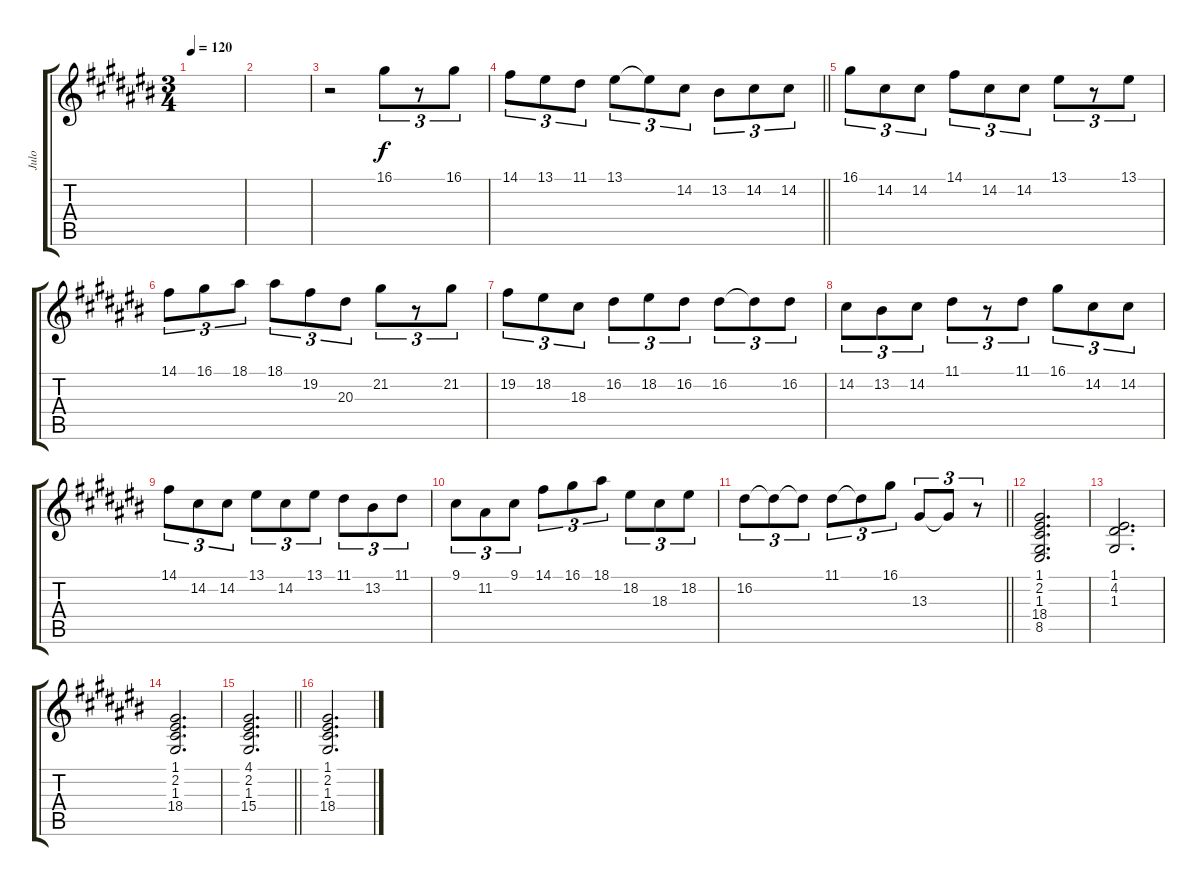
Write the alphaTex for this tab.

\track ("Julo" "Julo") {instrument lead1square}
\staff {score tabs}
\tuning (E4 B3 G3 D3 A2 E2) {hide}
\ts (3 4)
\tempo 120
\clef g2
\ks c#
|
|
r.2{instrument violin} 16.1.8{tu (3 2) dy f} r.8{tu (3 2)} 16.1.8{tu (3 2)} |
\barLineRight lightlight
14.1.8{tu (3 2)} 13.1.8{tu (3 2)} 11.1.8{tu (3 2)} 13.1.8{tu (3 2)} 13.1{t}.8{tu (3 2)} 14.2.8{tu (3 2)} 13.2.8{tu (3 2)} 14.2.8{tu (3 2)} 14.2.8{tu (3 2)} |
16.1.8{tu (3 2)} 14.2.8{tu (3 2)} 14.2.8{tu (3 2)} 14.1.8{tu (3 2)} 14.2.8{tu (3 2)} 14.2.8{tu (3 2)} 13.1.8{tu (3 2)} r.8{tu (3 2)} 13.1.8{tu (3 2)} |
14.1.8{tu (3 2)} 16.1.8{tu (3 2)} 18.1.8{tu (3 2)} 18.1.8{tu (3 2)} 19.2.8{tu (3 2)} 20.3.8{tu (3 2)} 21.2.8{tu (3 2)} r.8{tu (3 2)} 21.2.8{tu (3 2)} |
19.2.8{tu (3 2)} 18.2.8{tu (3 2)} 18.3.8{tu (3 2)} 16.2.8{tu (3 2)} 18.2.8{tu (3 2)} 16.2.8{tu (3 2)} 16.2.8{tu (3 2)} 16.2{t}.8{tu (3 2)} 16.2.8{tu (3 2)} |
14.2.8{tu (3 2)} 13.2.8{tu (3 2)} 14.2.8{tu (3 2)} 11.1.8{tu (3 2)} r.8{tu (3 2)} 11.1.8{tu (3 2)} 16.1.8{tu (3 2)} 14.2.8{tu (3 2)} 14.2.8{tu (3 2)} |
14.1.8{tu (3 2)} 14.2.8{tu (3 2)} 14.2.8{tu (3 2)} 13.1.8{tu (3 2)} 14.2.8{tu (3 2)} 13.1.8{tu (3 2)} 11.1.8{tu (3 2)} 13.2.8{tu (3 2)} 11.1.8{tu (3 2)} |
9.1.8{tu (3 2)} 11.2.8{tu (3 2)} 9.1.8{tu (3 2)} 14.1.8{tu (3 2)} 16.1.8{tu (3 2)} 18.1.8{tu (3 2)} 18.2.8{tu (3 2)} 18.3.8{tu (3 2)} 18.2.8{tu (3 2)} |
\barLineRight lightlight
16.2.8{tu (3 2)} 16.2{t}.8{tu (3 2)} 16.2{t}.8{tu (3 2)} 11.1.8{tu (3 2)} 11.1{t}.8{tu (3 2)} 16.1.8{tu (3 2)} 13.3.8{tu (3 2)} 13.3{t}.8{tu (3 2)} r.8{tu (3 2)} |
(1.1 2.2 1.3 18.4 8.5).2{d volume 10 instrument stringensemble1} |
(1.1 4.2 1.3).2{d} |
(1.1 2.2 1.3 18.4).2{d} |
\barLineRight lightlight
(4.1 2.2 1.3 15.4).2{d volume 10} |
(1.1 2.2 1.3 18.4).2{d volume 10}
